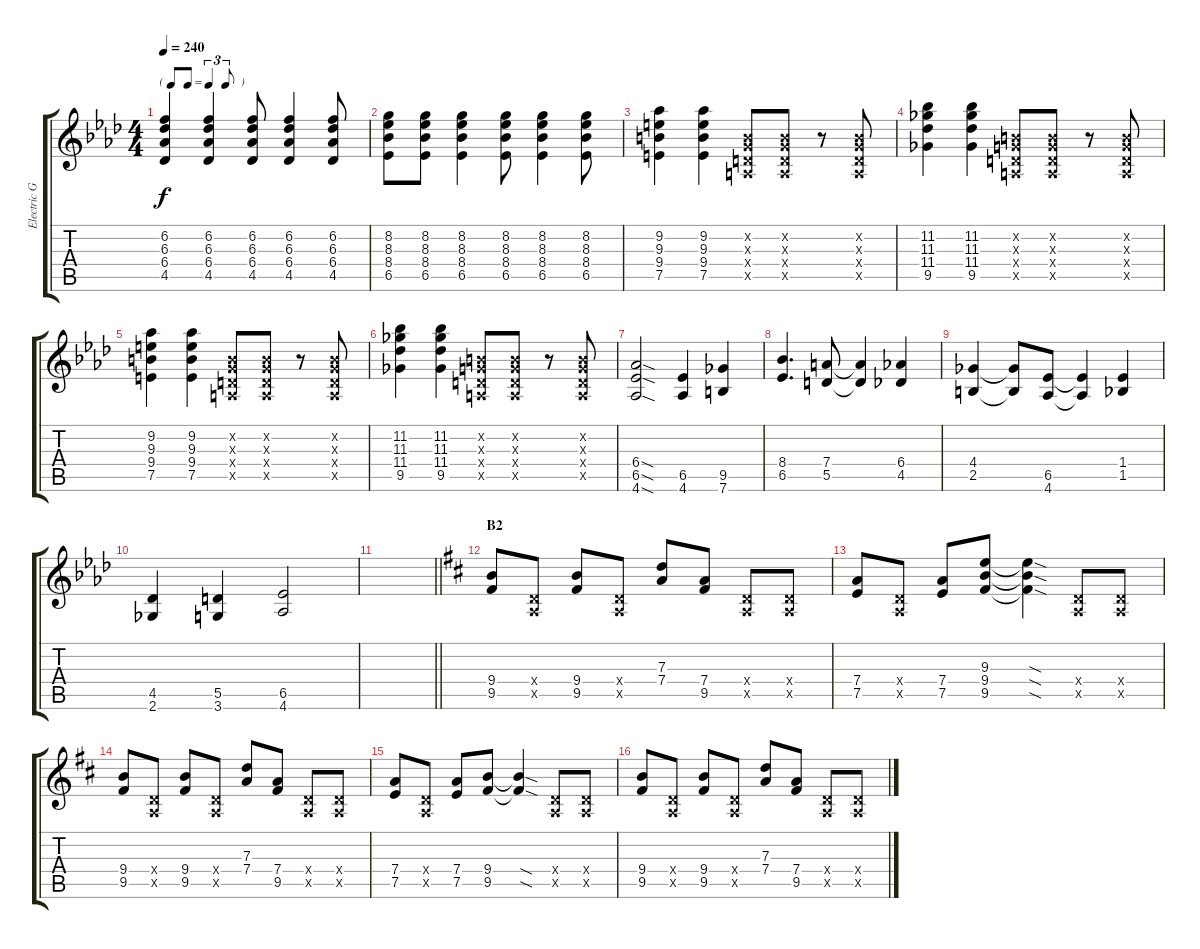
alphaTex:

\track ("Electric Guitar I" "Electric G") {instrument overdrivenguitar}
\staff {score tabs}
\tuning (E4 B3 G3 D3 A2 E2) {hide}
\ts (4 4)
\tf triplet8th
\tempo 240
\clef g2
\ks ab
(6.2 6.3 6.4 4.5).4{dy f} (6.2 6.3 6.4 4.5).4 (6.2 6.3 6.4 4.5).8 (6.2 6.3 6.4 4.5).4 (6.2 6.3 6.4 4.5).8 |
(8.2 8.3 8.4 6.5).8 (8.2 8.3 8.4 6.5).8 (8.2 8.3 8.4 6.5).4 (8.2 8.3 8.4 6.5).8 (8.2 8.3 8.4 6.5).4 (8.2 8.3 8.4 6.5).8 |
(9.2 9.3 9.4 7.5).4 (9.2 9.3 9.4 7.5).4 (0.2{x} 0.3{x} 0.4{x} 0.5{x}).8 (0.2{x} 0.3{x} 0.4{x} 0.5{x}).8 r.8 (0.2{x} 0.3{x} 0.4{x} 0.5{x}).8 |
(11.2 11.3 11.4 9.5).4 (11.2 11.3 11.4 9.5).4 (0.2{x} 0.3{x} 0.4{x} 0.5{x}).8 (0.2{x} 0.3{x} 0.4{x} 0.5{x}).8 r.8 (0.2{x} 0.3{x} 0.4{x} 0.5{x}).8 |
(9.2 9.3 9.4 7.5).4 (9.2 9.3 9.4 7.5).4 (0.2{x} 0.3{x} 0.4{x} 0.5{x}).8 (0.2{x} 0.3{x} 0.4{x} 0.5{x}).8 r.8 (0.2{x} 0.3{x} 0.4{x} 0.5{x}).8 |
(11.2 11.3 11.4 9.5).4 (11.2 11.3 11.4 9.5).4 (0.2{x} 0.3{x} 0.4{x} 0.5{x}).8 (0.2{x} 0.3{x} 0.4{x} 0.5{x}).8 r.8 (0.2{x} 0.3{x} 0.4{x} 0.5{x}).8 |
(6.4{sod} 6.5{sod} 4.6{sod}).2 (6.5 4.6).4 (9.5 7.6).4 |
(8.4 6.5).4{d} (7.4 5.5).8 (7.4{t} 5.5{t}).4 (6.4 4.5).4 |
(4.4 2.5).4 (4.4{t} 2.5{t}).8 (6.5 4.6).8 (6.5{t} 4.6{t}).4 (1.4 1.5).4 |
(4.5 2.6).4 (5.5 3.6).4 (6.5 4.6).2 |
\barLineRight lightlight
|
\section ("" "B2")
\ks d
(9.4 9.5).8 (0.4{x} 0.5{x}).8 (9.4 9.5).8 (0.4{x} 0.5{x}).8 (7.3 7.4).8 (7.4 9.5).8 (0.4{x} 0.5{x}).8 (0.4{x} 0.5{x}).8 |
(7.4 7.5).8 (0.4{x} 0.5{x}).8 (7.4 7.5).8 (9.3 9.4 9.5).8 (9.3{sod t} 9.4{sod t} 9.5{sod t}).4 (0.4{x} 0.5{x}).8 (0.4{x} 0.5{x}).8 |
(9.4 9.5).8 (0.4{x} 0.5{x}).8 (9.4 9.5).8 (0.4{x} 0.5{x}).8 (7.3 7.4).8 (7.4 9.5).8 (0.4{x} 0.5{x}).8 (0.4{x} 0.5{x}).8 |
(7.4 7.5).8 (0.4{x} 0.5{x}).8 (7.4 7.5).8 (9.4 9.5).8 (9.4{sod t} 9.5{sod t}).4 (0.4{x} 0.5{x}).8 (0.4{x} 0.5{x}).8 |
(9.4 9.5).8 (0.4{x} 0.5{x}).8 (9.4 9.5).8 (0.4{x} 0.5{x}).8 (7.3 7.4).8 (7.4 9.5).8 (0.4{x} 0.5{x}).8 (0.4{x} 0.5{x}).8
